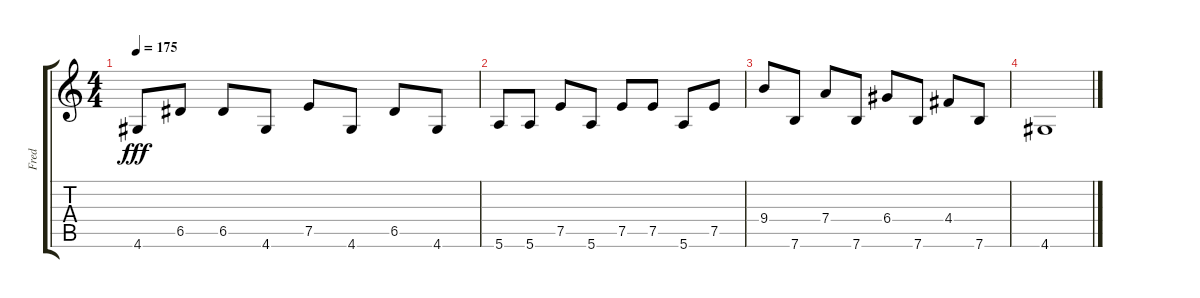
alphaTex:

\track ("Fred" "Fred") {instrument distortionguitar}
\staff {score tabs}
\tuning (E4 B3 G3 D3 A2 E2) {hide}
\ts (4 4)
\tempo 175
\clef g2
\ks c
4.6.8{dy fff} 6.5.8 6.5.8 4.6.8 7.5.8 4.6.8 6.5.8 4.6.8 |
5.6.8 5.6.8 7.5.8 5.6.8 7.5.8 7.5.8 5.6.8 7.5.8 |
9.4.8 7.6.8 7.4.8 7.6.8 6.4.8 7.6.8 4.4.8 7.6.8 |
4.6.1
